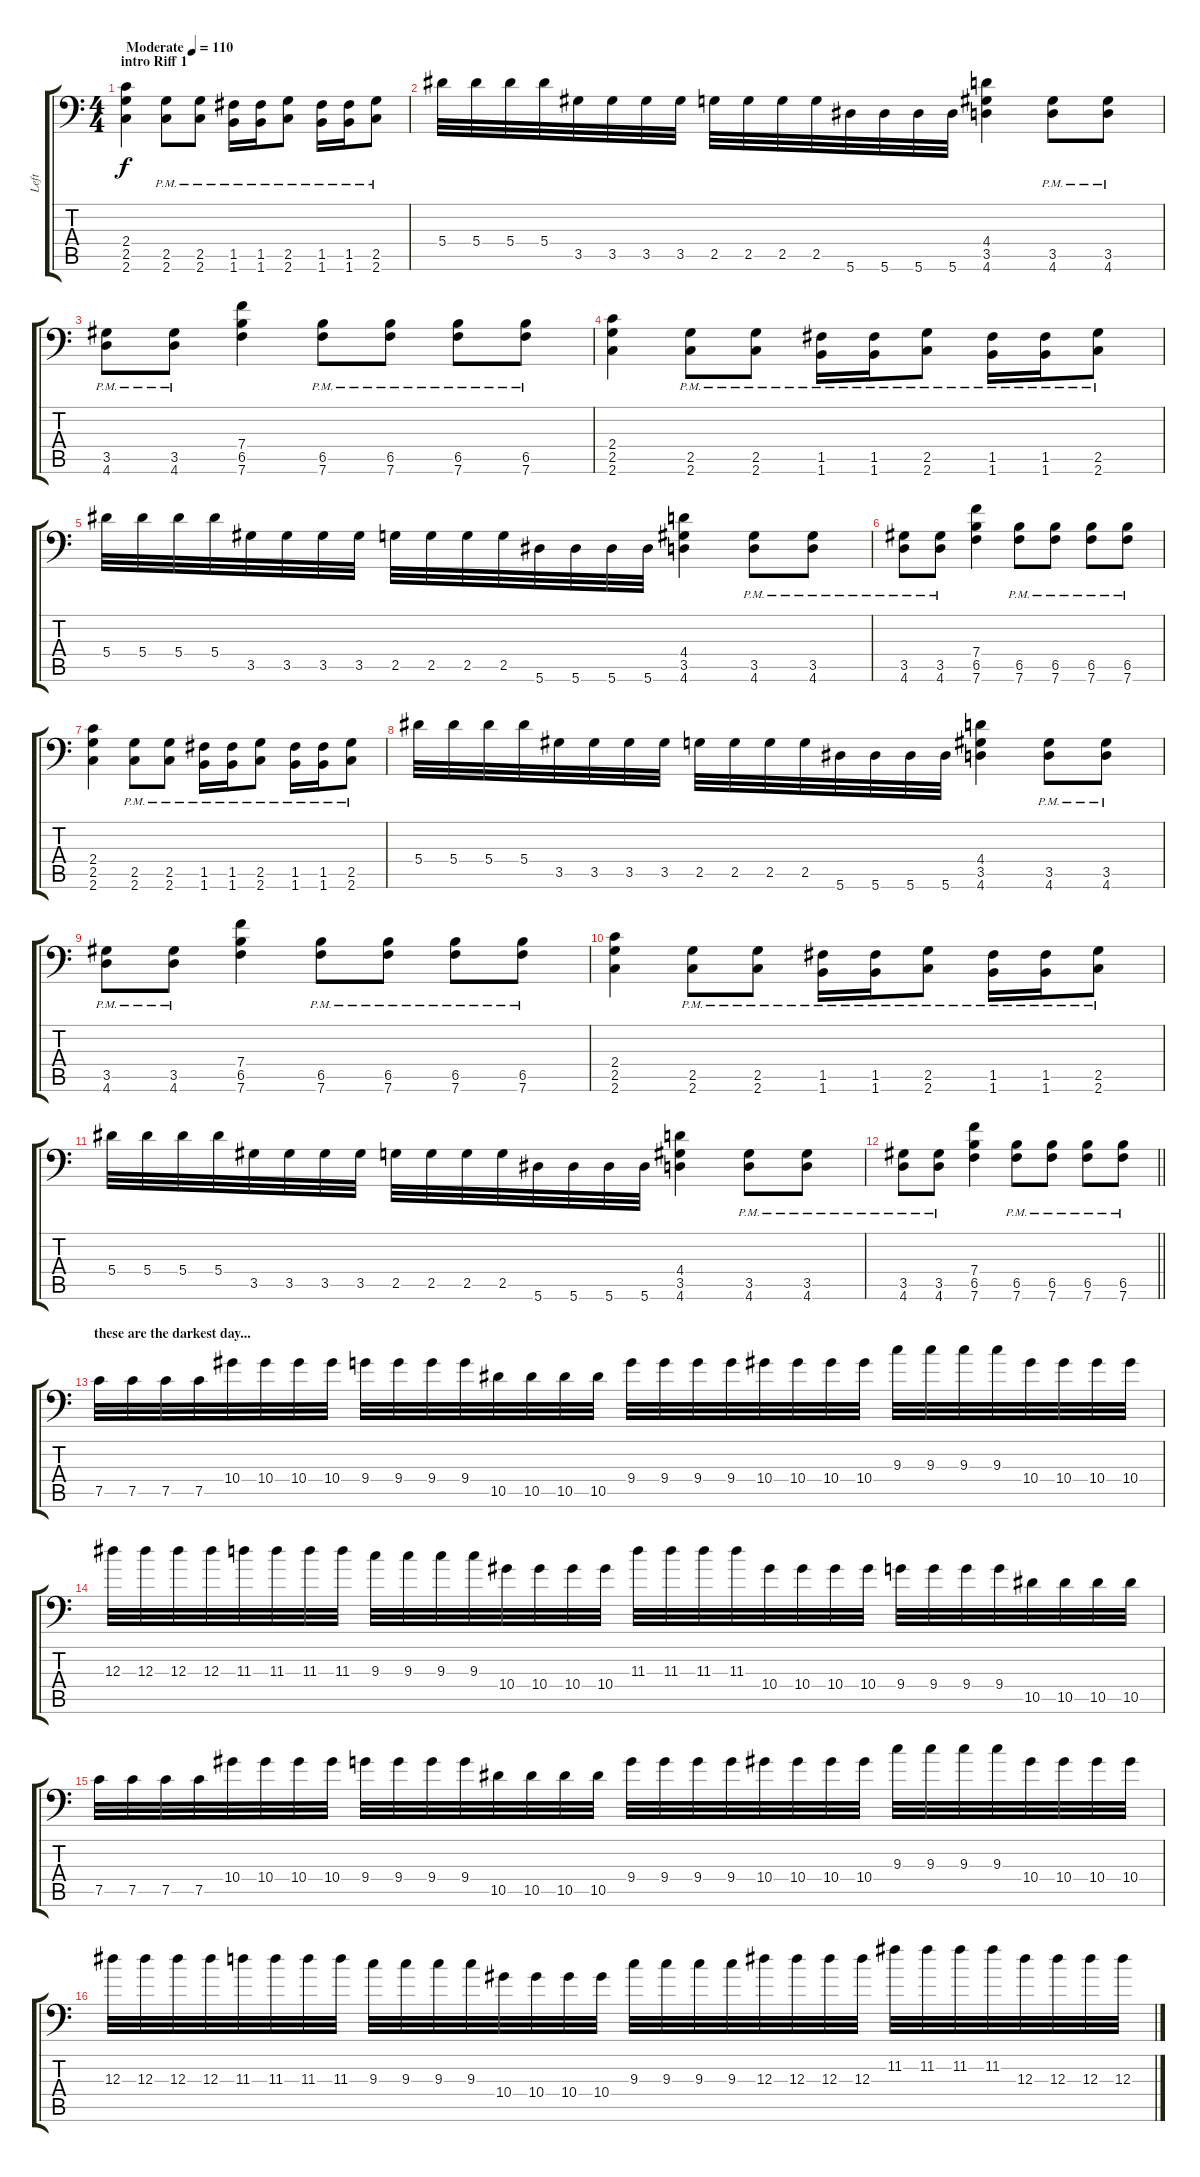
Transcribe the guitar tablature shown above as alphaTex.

\track ("Left" "Left") {instrument distortionguitar}
\staff {score tabs}
\tuning (C4 G3 Eb3 Bb2 F2 Bb1) {hide}
\ts (4 4)
\section ("" "intro Riff 1")
\tempo (110 "Moderate")
\clef f4
\ks c
(2.4 2.5 2.6).4{dy f instrument distortionguitar} (2.5{pm} 2.6{pm}).8 (2.5{pm} 2.6{pm}).8 (1.5 1.6{pm}).16 (1.5 1.6{pm}).16 (2.5 2.6{pm}).8 (1.5 1.6{pm}).16 (1.5 1.6{pm}).16 (2.5 2.6{pm}).8 |
5.4.32 5.4.32 5.4.32 5.4.32 3.5.32 3.5.32 3.5.32 3.5.32 2.5.32 2.5.32 2.5.32 2.5.32 5.6.32 5.6.32 5.6.32 5.6.32 (4.4 3.5 4.6).4 (3.5{pm} 4.6{pm}).8 (3.5{pm} 4.6{pm}).8 |
(3.5{pm} 4.6{pm}).8 (3.5{pm} 4.6{pm}).8 (7.4 6.5 7.6).4 (6.5{pm} 7.6{pm}).8 (6.5{pm} 7.6{pm}).8 (6.5{pm} 7.6{pm}).8 (6.5{pm} 7.6{pm}).8 |
(2.4 2.5 2.6).4 (2.5{pm} 2.6{pm}).8 (2.5{pm} 2.6{pm}).8 (1.5 1.6{pm}).16 (1.5 1.6{pm}).16 (2.5 2.6{pm}).8 (1.5 1.6{pm}).16 (1.5 1.6{pm}).16 (2.5 2.6{pm}).8 |
5.4.32 5.4.32 5.4.32 5.4.32 3.5.32 3.5.32 3.5.32 3.5.32 2.5.32 2.5.32 2.5.32 2.5.32 5.6.32 5.6.32 5.6.32 5.6.32 (4.4 3.5 4.6).4 (3.5{pm} 4.6{pm}).8 (3.5{pm} 4.6{pm}).8 |
(3.5{pm} 4.6{pm}).8 (3.5{pm} 4.6{pm}).8 (7.4 6.5 7.6).4 (6.5{pm} 7.6{pm}).8 (6.5{pm} 7.6{pm}).8 (6.5{pm} 7.6{pm}).8 (6.5{pm} 7.6{pm}).8 |
(2.4 2.5 2.6).4 (2.5{pm} 2.6{pm}).8 (2.5{pm} 2.6{pm}).8 (1.5 1.6{pm}).16 (1.5 1.6{pm}).16 (2.5 2.6{pm}).8 (1.5 1.6{pm}).16 (1.5 1.6{pm}).16 (2.5 2.6{pm}).8 |
5.4.32 5.4.32 5.4.32 5.4.32 3.5.32 3.5.32 3.5.32 3.5.32 2.5.32 2.5.32 2.5.32 2.5.32 5.6.32 5.6.32 5.6.32 5.6.32 (4.4 3.5 4.6).4 (3.5{pm} 4.6{pm}).8 (3.5{pm} 4.6{pm}).8 |
(3.5{pm} 4.6{pm}).8 (3.5{pm} 4.6{pm}).8 (7.4 6.5 7.6).4 (6.5{pm} 7.6{pm}).8 (6.5{pm} 7.6{pm}).8 (6.5{pm} 7.6{pm}).8 (6.5{pm} 7.6{pm}).8 |
(2.4 2.5 2.6).4 (2.5{pm} 2.6{pm}).8 (2.5{pm} 2.6{pm}).8 (1.5 1.6{pm}).16 (1.5 1.6{pm}).16 (2.5 2.6{pm}).8 (1.5 1.6{pm}).16 (1.5 1.6{pm}).16 (2.5 2.6{pm}).8 |
5.4.32 5.4.32 5.4.32 5.4.32 3.5.32 3.5.32 3.5.32 3.5.32 2.5.32 2.5.32 2.5.32 2.5.32 5.6.32 5.6.32 5.6.32 5.6.32 (4.4 3.5 4.6).4 (3.5{pm} 4.6{pm}).8 (3.5{pm} 4.6{pm}).8 |
\barLineRight lightlight
(3.5{pm} 4.6{pm}).8 (3.5{pm} 4.6{pm}).8 (7.4 6.5 7.6).4 (6.5{pm} 7.6{pm}).8 (6.5{pm} 7.6{pm}).8 (6.5{pm} 7.6{pm}).8 (6.5{pm} 7.6{pm}).8 |
\section ("" "these are the darkest day...")
7.5.32 7.5.32 7.5.32 7.5.32 10.4.32 10.4.32 10.4.32 10.4.32 9.4.32 9.4.32 9.4.32 9.4.32 10.5.32 10.5.32 10.5.32 10.5.32 9.4.32 9.4.32 9.4.32 9.4.32 10.4.32 10.4.32 10.4.32 10.4.32 9.3.32 9.3.32 9.3.32 9.3.32 10.4.32 10.4.32 10.4.32 10.4.32 |
12.3.32 12.3.32 12.3.32 12.3.32 11.3.32 11.3.32 11.3.32 11.3.32 9.3.32 9.3.32 9.3.32 9.3.32 10.4.32 10.4.32 10.4.32 10.4.32 11.3.32 11.3.32 11.3.32 11.3.32 10.4.32 10.4.32 10.4.32 10.4.32 9.4.32 9.4.32 9.4.32 9.4.32 10.5.32 10.5.32 10.5.32 10.5.32 |
7.5.32 7.5.32 7.5.32 7.5.32 10.4.32 10.4.32 10.4.32 10.4.32 9.4.32 9.4.32 9.4.32 9.4.32 10.5.32 10.5.32 10.5.32 10.5.32 9.4.32 9.4.32 9.4.32 9.4.32 10.4.32 10.4.32 10.4.32 10.4.32 9.3.32 9.3.32 9.3.32 9.3.32 10.4.32 10.4.32 10.4.32 10.4.32 |
12.3.32 12.3.32 12.3.32 12.3.32 11.3.32 11.3.32 11.3.32 11.3.32 9.3.32 9.3.32 9.3.32 9.3.32 10.4.32 10.4.32 10.4.32 10.4.32 9.3.32 9.3.32 9.3.32 9.3.32 12.3.32 12.3.32 12.3.32 12.3.32 11.2.32 11.2.32 11.2.32 11.2.32 12.3.32 12.3.32 12.3.32 12.3.32
